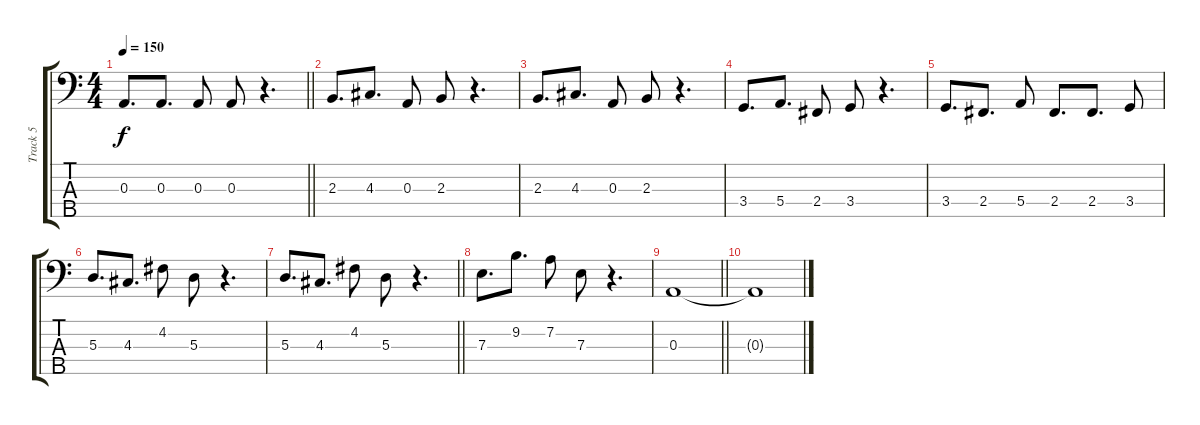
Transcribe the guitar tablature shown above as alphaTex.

\track ("Track 5" "Track 5") {instrument electricbassfinger}
\staff {score tabs}
\tuning (G2 D2 A1 E1 B0) {hide}
\ts (4 4)
\tempo 150
\clef f4
\barLineRight lightlight
\ks c
0.3.8{d dy f} 0.3.8{d} 0.3.8 0.3.8 r.4{d} |
\section ("" "")
2.3.8{d} 4.3.8{d} 0.3.8 2.3.8 r.4{d} |
2.3.8{d} 4.3.8{d} 0.3.8 2.3.8 r.4{d} |
3.4.8{d} 5.4.8{d} 2.4.8 3.4.8 r.4{d} |
3.4.8{d} 2.4.8{d} 5.4.8 2.4.8{d} 2.4.8{d} 3.4.8 |
5.3.8{d} 4.3.8{d} 4.2.8 5.3.8 r.4{d} |
\barLineRight lightlight
5.3.8{d} 4.3.8{d} 4.2.8 5.3.8 r.4{d} |
7.3.8{d} 9.2.8{d} 7.2.8 7.3.8 r.4{d} |
\barLineRight lightlight
0.3.1 |
0.3{t}.1
